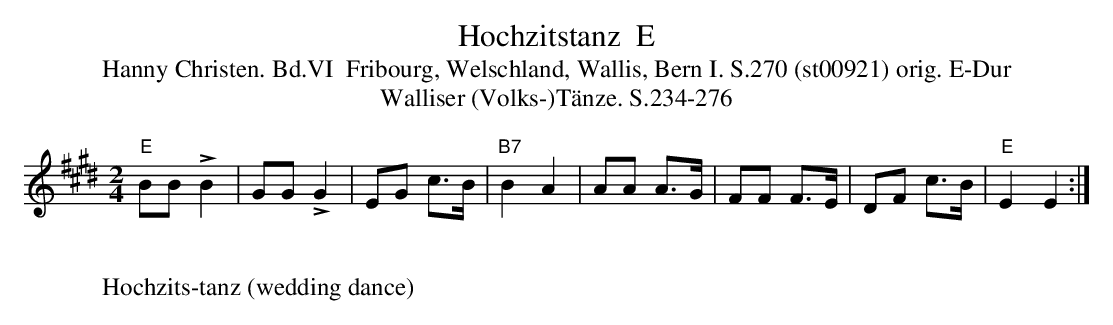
X:1
T: Hochzitstanz  E
T:Hanny Christen. Bd.VI  Fribourg, Welschland, Wallis, Bern I. S.270 (st00921) orig. E-Dur
T:Walliser (Volks-)T\"anze. S.234-276
M:2/4
L:1/8
K:E %%MIDI gchordon
"E"BB!>!B2 | GG!>!G2 | EG c>B | "B7"B2A2 | AA A>G | FF F>E | DF c>B | "E"E2E2 :|
W:
W: Hochzits-tanz (wedding dance)
